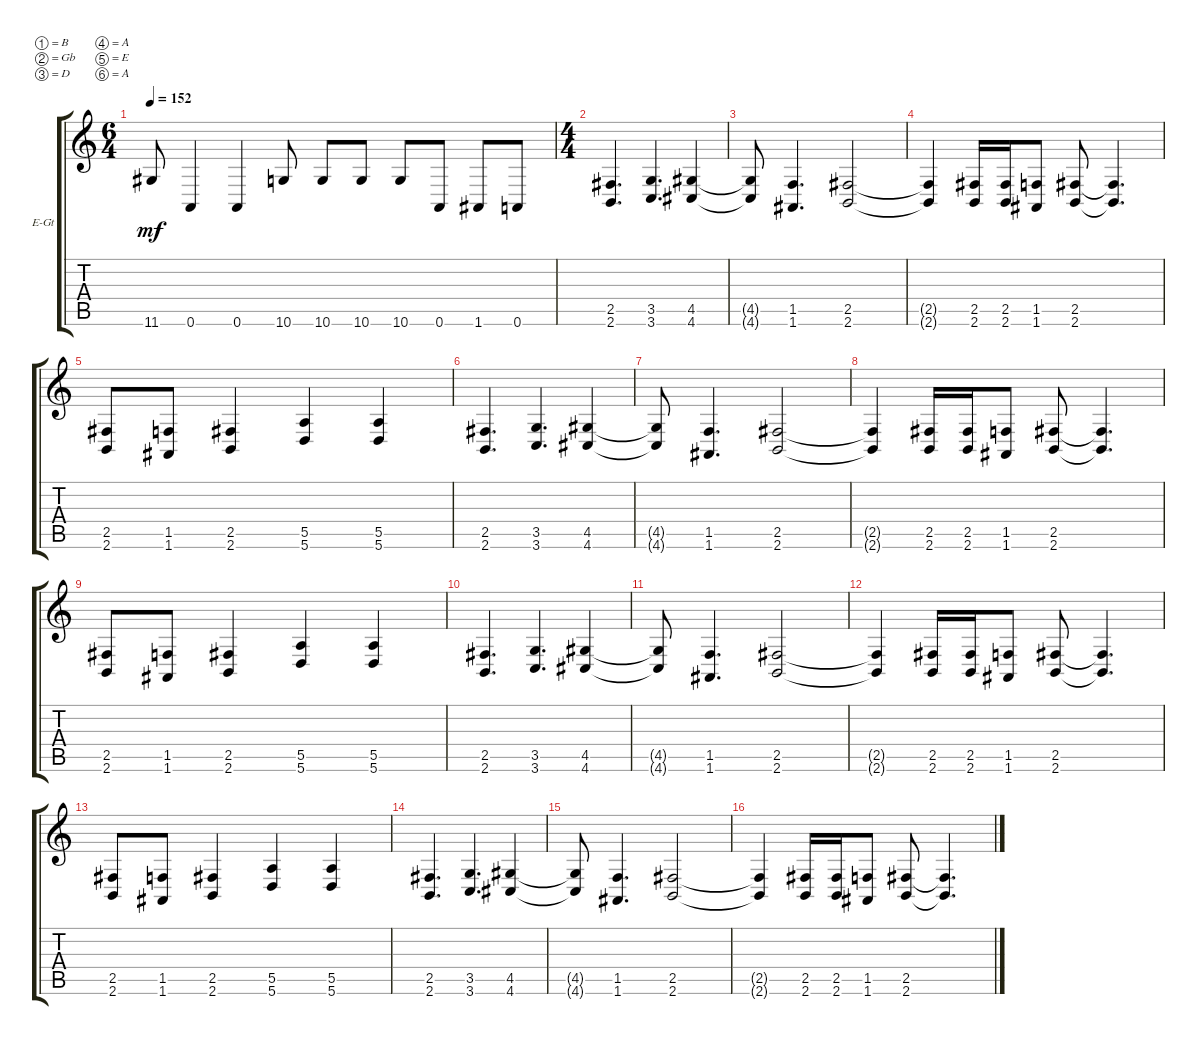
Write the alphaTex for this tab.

\bracketExtendMode groupsimilarinstruments
\firstSystemTrackNameOrientation horizontal
\otherSystemsTrackNameOrientation horizontal
\track ("Guitar 2" "E-Gt") {instrument distortionguitar}
\staff {score tabs}
\tuning (B3 Gb3 D3 A2 E2 A1)
\ts (6 4)
\tempo 152
\clef g2
\ks c
11.6.8{dy mf} 0.6.4 0.6.4 10.6.8 10.6.8 10.6.8 10.6.8 0.6.8 1.6.8 0.6.8 |
\ts (4 4)
(2.6 2.5).4{d} (3.6 3.5).4{d} (4.6 4.5).4 |
(4.6{t} 4.5{t}).8 (1.6 1.5).4{d} (2.6 2.5).2 |
(2.6{t} 2.5{t}).4 (2.6 2.5).16 (2.6 2.5).16 (1.6 1.5).8 (2.6 2.5).8 (2.5{t} 2.6{t}).4{d} |
(2.6 2.5).8 (1.6 1.5).8 (2.6 2.5).4 (5.6 5.5).4 (5.6 5.5).4 |
(2.6 2.5).4{d} (3.6 3.5).4{d} (4.6 4.5).4 |
(4.6{t} 4.5{t}).8 (1.6 1.5).4{d} (2.6 2.5).2 |
(2.6{t} 2.5{t}).4 (2.6 2.5).16 (2.6 2.5).16 (1.6 1.5).8 (2.6 2.5).8 (2.5{t} 2.6{t}).4{d} |
(2.6 2.5).8 (1.6 1.5).8 (2.6 2.5).4 (5.6 5.5).4 (5.6 5.5).4 |
(2.6 2.5).4{d} (3.6 3.5).4{d} (4.6 4.5).4 |
(4.6{t} 4.5{t}).8 (1.6 1.5).4{d} (2.6 2.5).2 |
(2.6{t} 2.5{t}).4 (2.6 2.5).16 (2.6 2.5).16 (1.6 1.5).8 (2.6 2.5).8 (2.5{t} 2.6{t}).4{d} |
(2.6 2.5).8 (1.6 1.5).8 (2.6 2.5).4 (5.6 5.5).4 (5.6 5.5).4 |
(2.6 2.5).4{d} (3.6 3.5).4{d} (4.6 4.5).4 |
(4.6{t} 4.5{t}).8 (1.6 1.5).4{d} (2.6 2.5).2 |
(2.6{t} 2.5{t}).4 (2.6 2.5).16 (2.6 2.5).16 (1.6 1.5).8 (2.6 2.5).8 (2.5{t} 2.6{t}).4{d}
